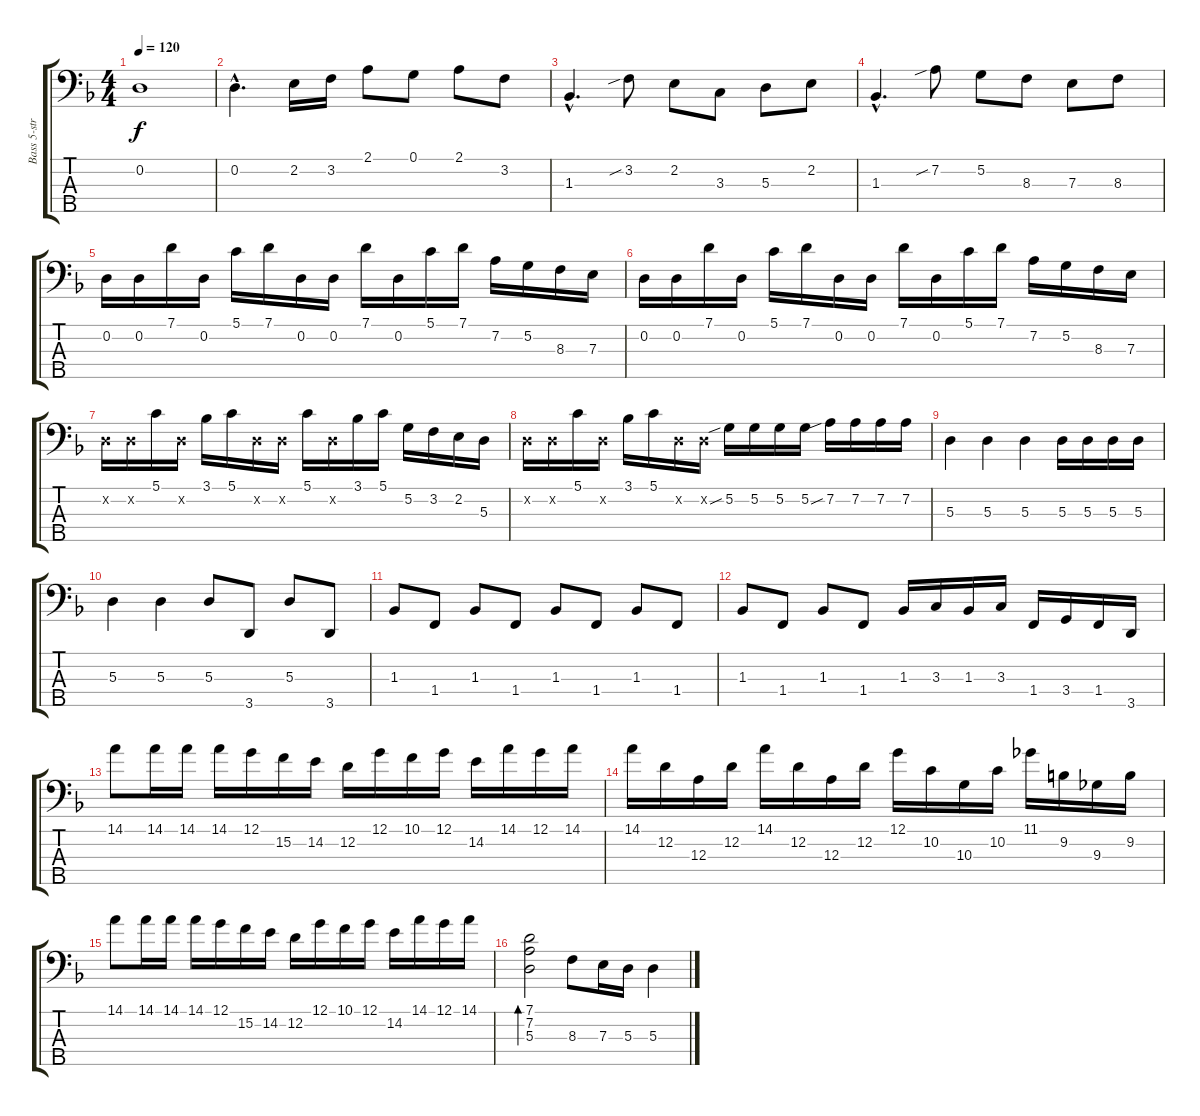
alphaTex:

\track ("Bass 5-strings" "Bass 5-str") {instrument electricbassfinger}
\staff {score tabs}
\tuning (G2 D2 A1 E1 B0) {hide}
\ts (4 4)
\tempo 120
\clef f4
\ks dminor
0.2.1{dy f} |
0.2{hac}.4{d} 2.2.16 3.2.16 2.1.8 0.1.8 2.1.8 3.2.8 |
1.3{hac}.4{d} 3.2{sib}.8 2.2.8 3.3.8 5.3.8 2.2.8 |
1.3{hac}.4{d} 7.2{sib}.8 5.2.8 8.3.8 7.3.8 8.3.8 |
0.2.16 0.2.16 7.1.16 0.2.16 5.1.16 7.1.16 0.2.16 0.2.16 7.1.16 0.2.16 5.1.16 7.1.16 7.2.16 5.2.16 8.3.16 7.3.16 |
0.2.16 0.2.16 7.1.16 0.2.16 5.1.16 7.1.16 0.2.16 0.2.16 7.1.16 0.2.16 5.1.16 7.1.16 7.2.16 5.2.16 8.3.16 7.3.16 |
0.2{x}.16 0.2{x}.16 5.1.16 0.2{x}.16 3.1.16 5.1.16 0.2{x}.16 0.2{x}.16 5.1.16 0.2{x}.16 3.1.16 5.1.16 5.2.16 3.2.16 2.2.16 5.3.16 |
0.2{x}.16 0.2{x}.16 5.1.16 0.2{x}.16 3.1.16 5.1.16 0.2{x}.16 0.2{x}.16 5.2{sib}.16 5.2.16 5.2.16 5.2.16 7.2{sib}.16 7.2.16 7.2.16 7.2.16 |
5.3.4 5.3.4 5.3.4 5.3.16 5.3.16 5.3.16 5.3.16 |
5.3.4 5.3.4 5.3.8 3.5.8 5.3.8 3.5.8 |
1.3.8 1.4.8 1.3.8 1.4.8 1.3.8 1.4.8 1.3.8 1.4.8 |
1.3.8 1.4.8 1.3.8 1.4.8 1.3.16 3.3.16 1.3.16 3.3.16 1.4.16 3.4.16 1.4.16 3.5.16 |
14.1.8 14.1.16 14.1.16 14.1.16 12.1.16 15.2.16 14.2.16 12.2.16 12.1.16 10.1.16 12.1.16 14.2.16 14.1.16 12.1.16 14.1.16 |
14.1.16 12.2.16 12.3.16 12.2.16 14.1.16 12.2.16 12.3.16 12.2.16 12.1.16 10.2.16 10.3.16 10.2.16 11.1.16 9.2.16 9.3.16 9.2.16 |
14.1.8 14.1.16 14.1.16 14.1.16 12.1.16 15.2.16 14.2.16 12.2.16 12.1.16 10.1.16 12.1.16 14.2.16 14.1.16 12.1.16 14.1.16 |
(7.1 7.2 5.3).2{bd 240} 8.3.8 7.3.16 5.3.16 5.3.4
